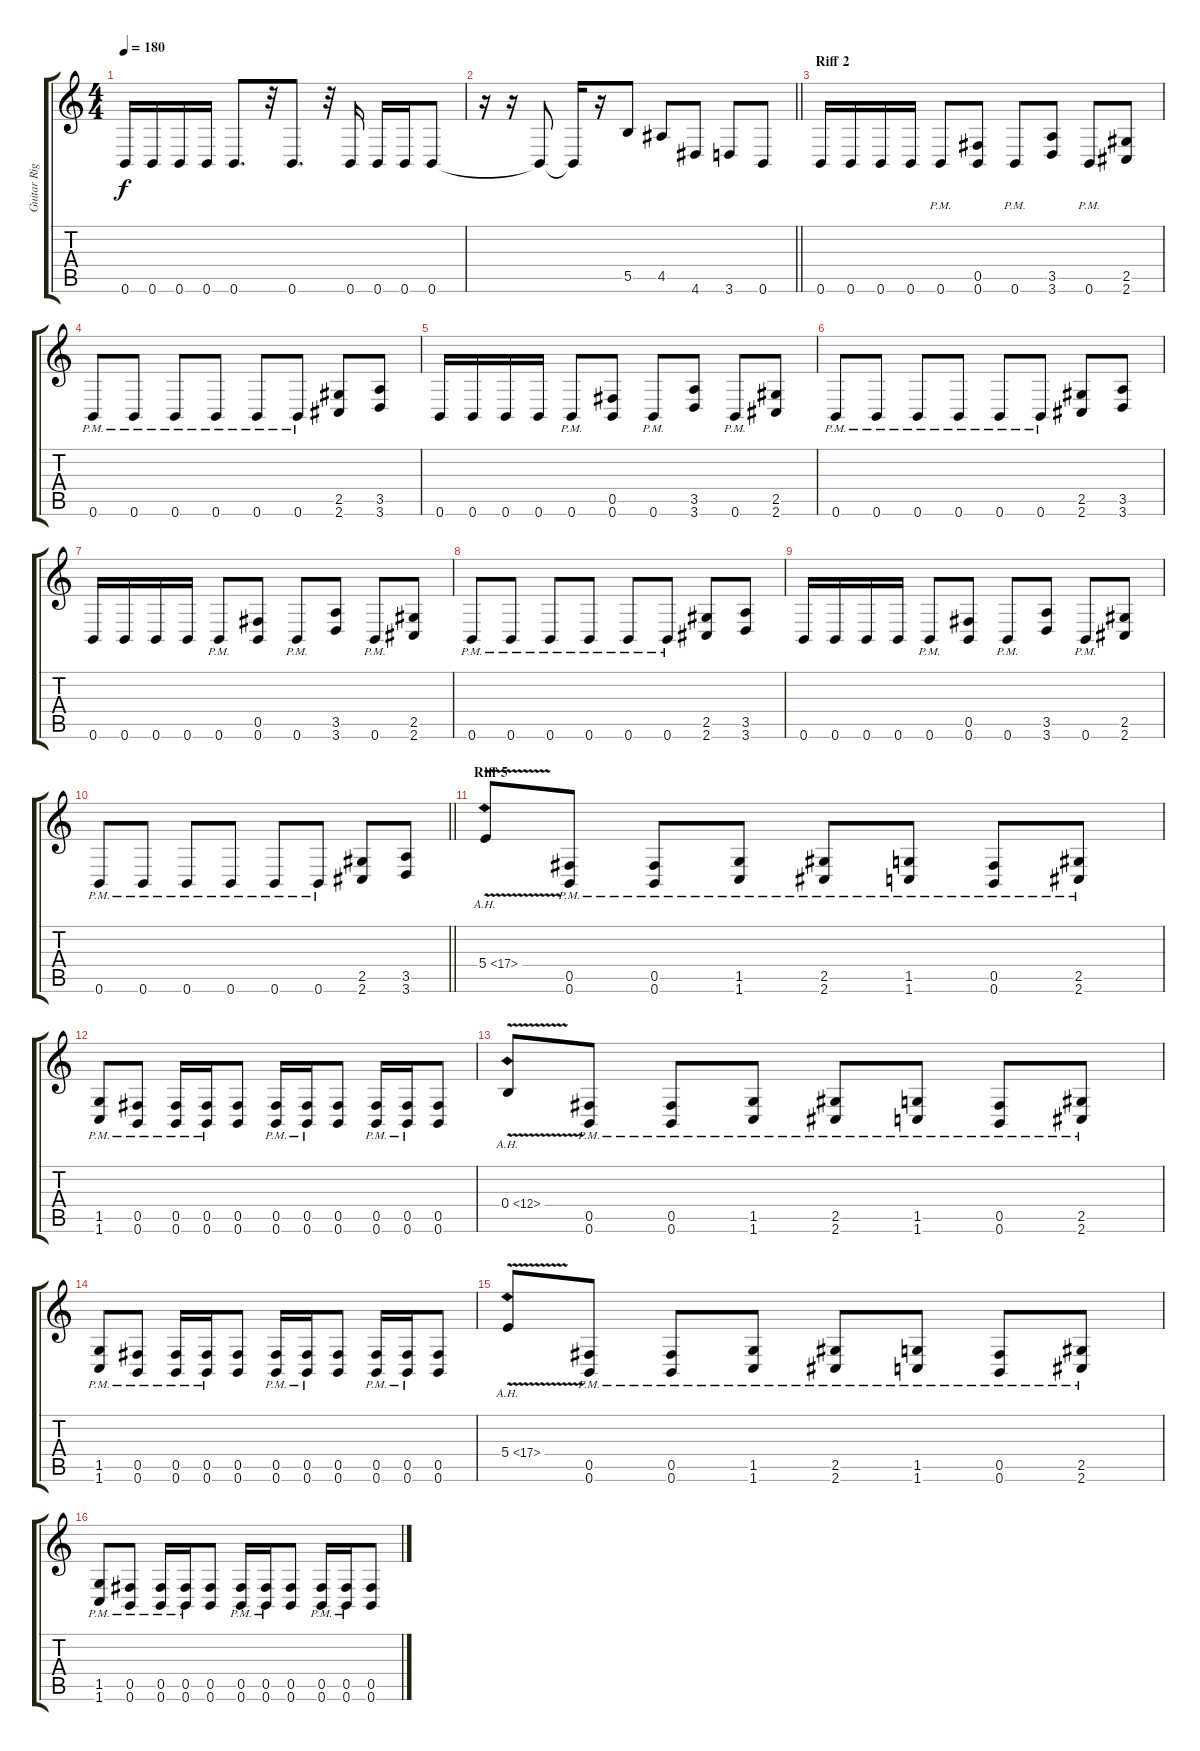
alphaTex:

\track ("Guitar Right" "Guitar Rig") {instrument distortionguitar}
\staff {score tabs}
\tuning (Db4 Ab3 E3 B2 Gb2 B1) {hide}
\ts (4 4)
\tempo 180
\clef g2
\ks c
0.6.16{dy f} 0.6.16 0.6.16 0.6.16 0.6.8{d} r.32 0.6.8{d} r.32 0.6.16 0.6.16 0.6.16 0.6.8 |
\barLineRight lightlight
r.16 r.16 0.6{t}.8 0.6{t}.16 r.16 5.5.8 4.5.8 4.6.8 3.6.8 0.6.8 |
\section ("" "Riff 2")
0.6.16 0.6.16 0.6.16 0.6.16 0.6{pm}.8 (0.5 0.6).8 0.6{pm}.8 (3.5 3.6).8 0.6{pm}.8 (2.5 2.6).8 |
0.6{pm}.8 0.6{pm}.8 0.6{pm}.8 0.6{pm}.8 0.6{pm}.8 0.6{pm}.8 (2.5 2.6).8 (3.5 3.6).8 |
0.6.16 0.6.16 0.6.16 0.6.16 0.6{pm}.8 (0.5 0.6).8 0.6{pm}.8 (3.5 3.6).8 0.6{pm}.8 (2.5 2.6).8 |
0.6{pm}.8 0.6{pm}.8 0.6{pm}.8 0.6{pm}.8 0.6{pm}.8 0.6{pm}.8 (2.5 2.6).8 (3.5 3.6).8 |
0.6.16 0.6.16 0.6.16 0.6.16 0.6{pm}.8 (0.5 0.6).8 0.6{pm}.8 (3.5 3.6).8 0.6{pm}.8 (2.5 2.6).8 |
0.6{pm}.8 0.6{pm}.8 0.6{pm}.8 0.6{pm}.8 0.6{pm}.8 0.6{pm}.8 (2.5 2.6).8 (3.5 3.6).8 |
0.6.16 0.6.16 0.6.16 0.6.16 0.6{pm}.8 (0.5 0.6).8 0.6{pm}.8 (3.5 3.6).8 0.6{pm}.8 (2.5 2.6).8 |
\barLineRight lightlight
0.6{pm}.8 0.6{pm}.8 0.6{pm}.8 0.6{pm}.8 0.6{pm}.8 0.6{pm}.8 (2.5 2.6).8 (3.5 3.6).8 |
\section ("" "Riff 5")
5.4{ah 12 v}.8 (0.5{pm} 0.6{pm}).8 (0.5{pm} 0.6{pm}).8 (1.5{pm} 1.6{pm}).8 (2.5{pm} 2.6{pm}).8 (1.5{pm} 1.6{pm}).8 (0.5{pm} 0.6{pm}).8 (2.5{pm} 2.6{pm}).8 |
(1.5{pm} 1.6{pm}).8 (0.5{pm} 0.6{pm}).8 (0.5{pm} 0.6{pm}).16 (0.5{pm} 0.6{pm}).16 (0.5 0.6).8 (0.5{pm} 0.6{pm}).16 (0.5{pm} 0.6{pm}).16 (0.5 0.6).8 (0.5{pm} 0.6{pm}).16 (0.5{pm} 0.6{pm}).16 (0.5 0.6).8 |
0.4{ah 12 v}.8 (0.5{pm} 0.6{pm}).8 (0.5{pm} 0.6{pm}).8 (1.5{pm} 1.6{pm}).8 (2.5{pm} 2.6{pm}).8 (1.5{pm} 1.6{pm}).8 (0.5{pm} 0.6{pm}).8 (2.5{pm} 2.6{pm}).8 |
(1.5{pm} 1.6{pm}).8 (0.5{pm} 0.6{pm}).8 (0.5{pm} 0.6{pm}).16 (0.5{pm} 0.6{pm}).16 (0.5 0.6).8 (0.5{pm} 0.6{pm}).16 (0.5{pm} 0.6{pm}).16 (0.5 0.6).8 (0.5{pm} 0.6{pm}).16 (0.5{pm} 0.6{pm}).16 (0.5 0.6).8 |
5.4{ah 12 v}.8 (0.5{pm} 0.6{pm}).8 (0.5{pm} 0.6{pm}).8 (1.5{pm} 1.6{pm}).8 (2.5{pm} 2.6{pm}).8 (1.5{pm} 1.6{pm}).8 (0.5{pm} 0.6{pm}).8 (2.5{pm} 2.6{pm}).8 |
(1.5{pm} 1.6{pm}).8 (0.5{pm} 0.6{pm}).8 (0.5{pm} 0.6{pm}).16 (0.5{pm} 0.6{pm}).16 (0.5 0.6).8 (0.5{pm} 0.6{pm}).16 (0.5{pm} 0.6{pm}).16 (0.5 0.6).8 (0.5{pm} 0.6{pm}).16 (0.5{pm} 0.6{pm}).16 (0.5 0.6).8
